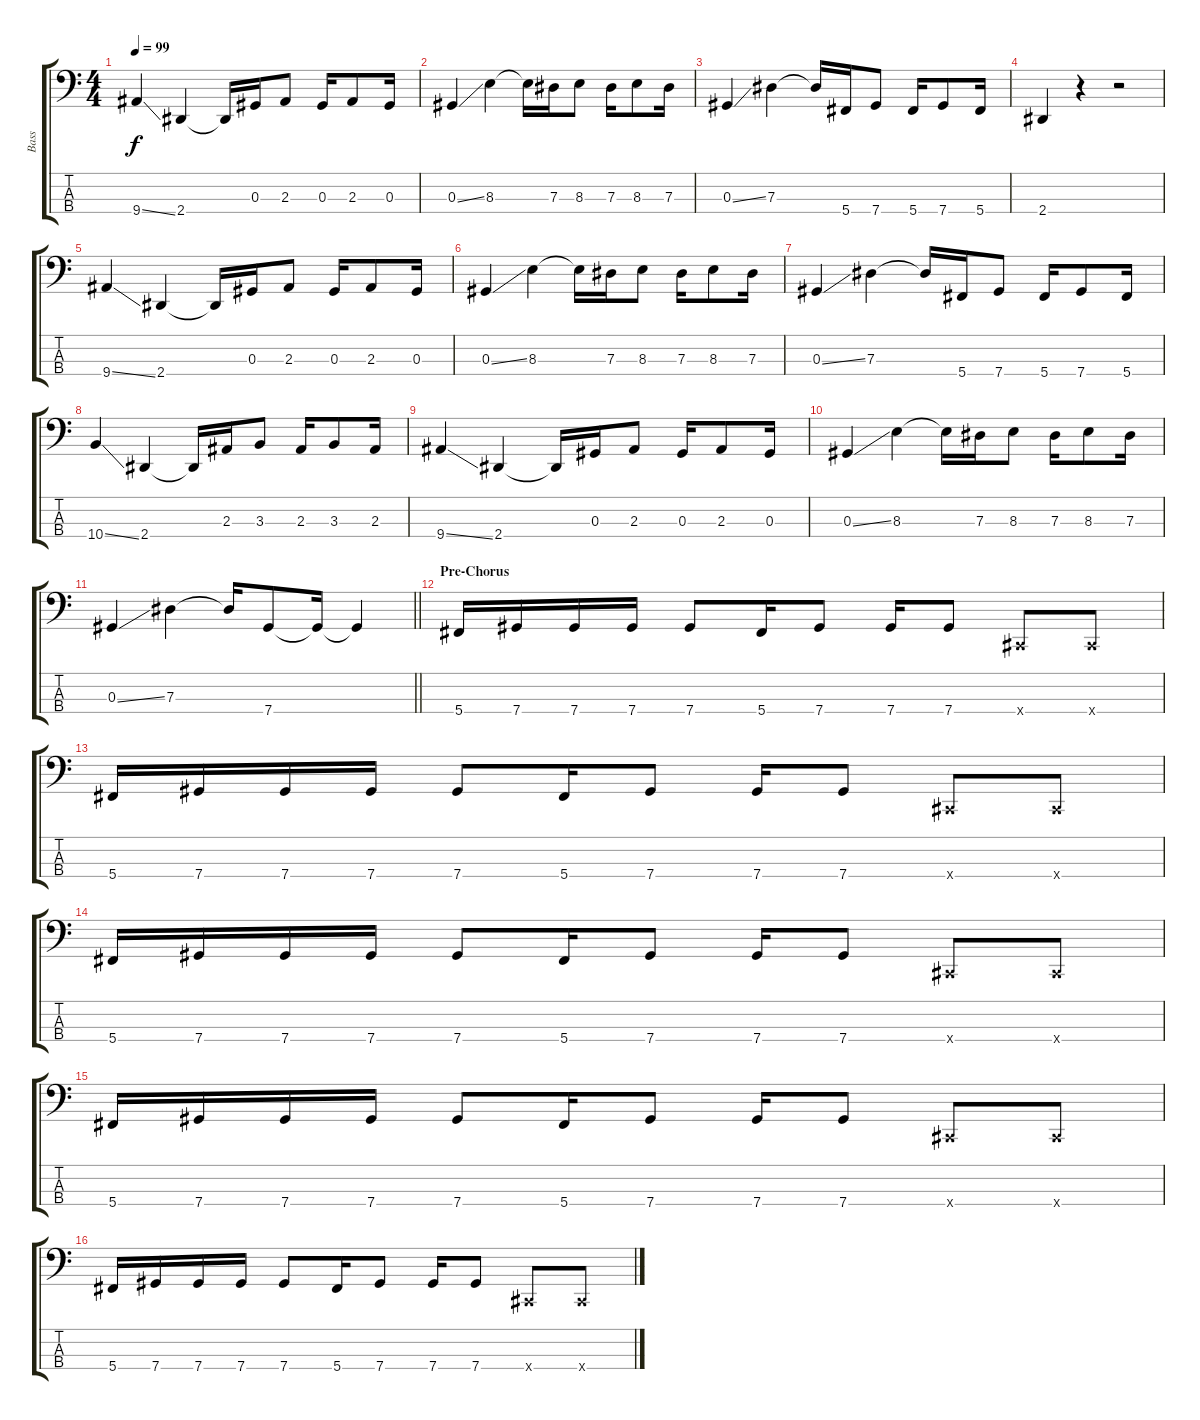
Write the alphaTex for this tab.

\track ("Bass" "Bass") {instrument electricbasspick}
\staff {score tabs}
\tuning (Gb2 Db2 Ab1 Db1) {hide}
\ts (4 4)
\tempo 99
\clef f4
\ks c
9.4{ss}.4{dy f} 2.4.4 2.4{t}.16 0.3.16 2.3.8 0.3.16 2.3.8 0.3.16 |
0.3{ss}.4 8.3.4 8.3{t}.16 7.3.16 8.3.8 7.3.16 8.3.8 7.3.16 |
0.3{ss}.4 7.3.4 7.3{t}.16 5.4.16 7.4.8 5.4.16 7.4.8 5.4.16 |
2.4.4 r.4 r.2 |
9.4{ss}.4 2.4.4 2.4{t}.16 0.3.16 2.3.8 0.3.16 2.3.8 0.3.16 |
0.3{ss}.4 8.3.4 8.3{t}.16 7.3.16 8.3.8 7.3.16 8.3.8 7.3.16 |
0.3{ss}.4 7.3.4 7.3{t}.16 5.4.16 7.4.8 5.4.16 7.4.8 5.4.16 |
10.4{ss}.4 2.4.4 2.4{t}.16 2.3.16 3.3.8 2.3.16 3.3.8 2.3.16 |
9.4{ss}.4 2.4.4 2.4{t}.16 0.3.16 2.3.8 0.3.16 2.3.8 0.3.16 |
0.3{ss}.4 8.3.4 8.3{t}.16 7.3.16 8.3.8 7.3.16 8.3.8 7.3.16 |
\barLineRight lightlight
0.3{ss}.4 7.3.4 7.3{t}.16 7.4.8 7.4{t}.16 7.4{t}.4 |
\section ("" "Pre-Chorus")
5.4.16 7.4.16 7.4.16 7.4.16 7.4.8 5.4.16 7.4.8 7.4.16 7.4.8 0.4{x}.8 0.4{x}.8 |
5.4.16 7.4.16 7.4.16 7.4.16 7.4.8 5.4.16 7.4.8 7.4.16 7.4.8 0.4{x}.8 0.4{x}.8 |
5.4.16 7.4.16 7.4.16 7.4.16 7.4.8 5.4.16 7.4.8 7.4.16 7.4.8 0.4{x}.8 0.4{x}.8 |
5.4.16 7.4.16 7.4.16 7.4.16 7.4.8 5.4.16 7.4.8 7.4.16 7.4.8 0.4{x}.8 0.4{x}.8 |
5.4.16 7.4.16 7.4.16 7.4.16 7.4.8 5.4.16 7.4.8 7.4.16 7.4.8 0.4{x}.8 0.4{x}.8
